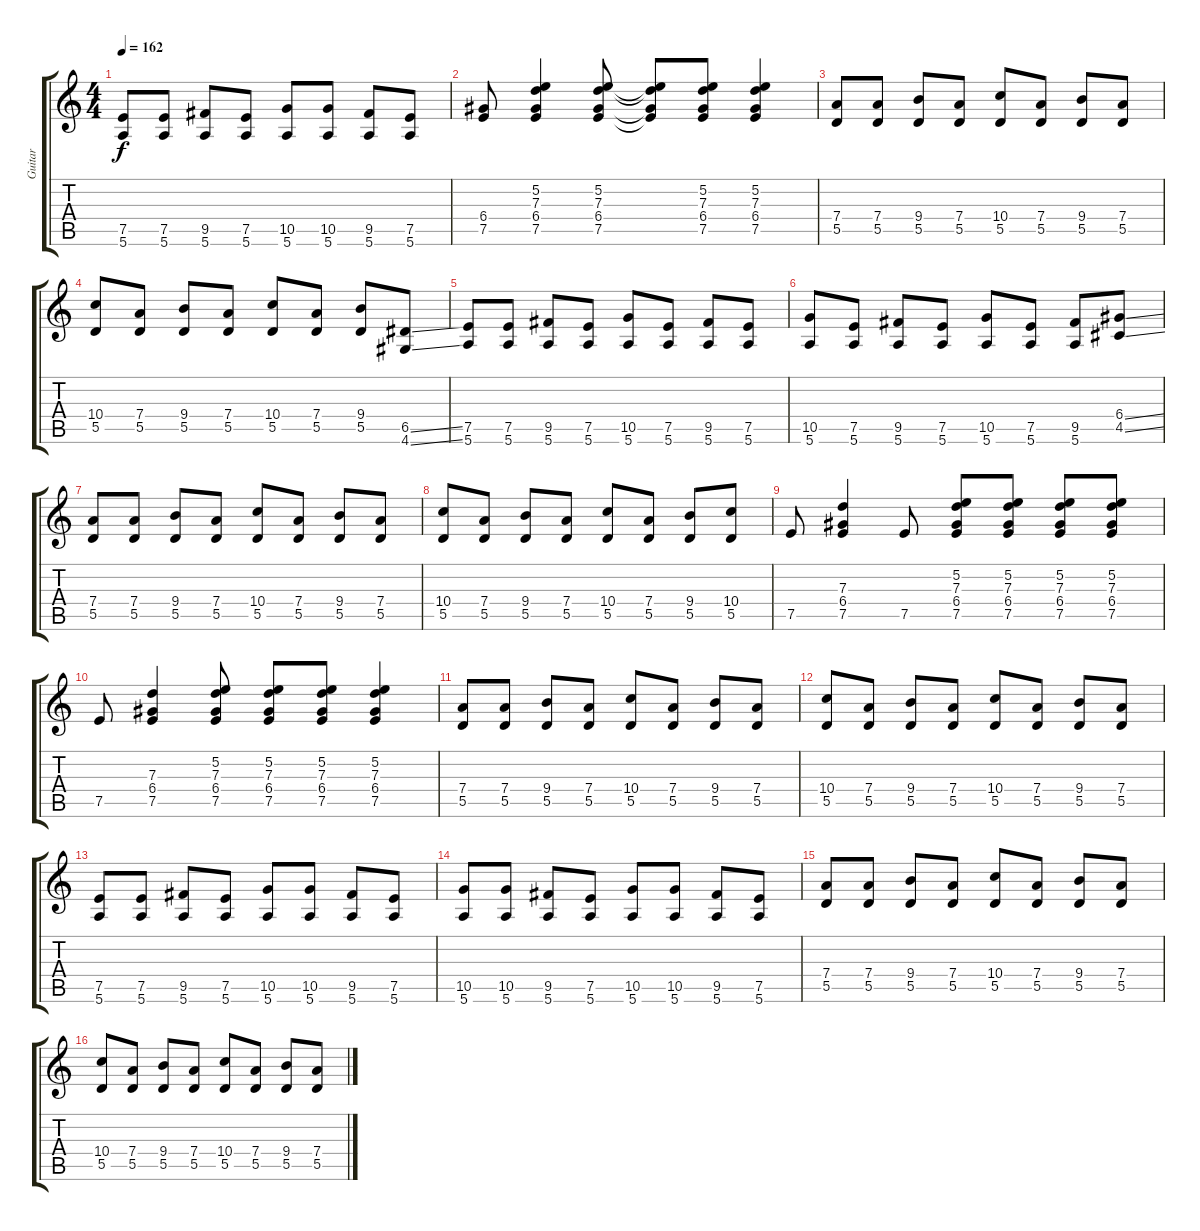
\track ("Guitar" "Guitar") {instrument overdrivenguitar}
\staff {score tabs}
\tuning (E4 B3 G3 D3 A2 E2) {hide}
\ts (4 4)
\tempo 162
\clef g2
\ks c
(7.5 5.6).8{dy f} (7.5 5.6).8 (9.5 5.6).8 (7.5 5.6).8 (10.5 5.6).8 (10.5 5.6).8 (9.5 5.6).8 (7.5 5.6).8 |
(6.4 7.5).8 (5.2 7.3 6.4 7.5).4 (5.2 7.3 6.4 7.5).8 (5.2{t} 7.3{t} 6.4{t} 7.5{t}).8 (5.2 7.3 6.4 7.5).8 (5.2 7.3 6.4 7.5).4 |
(7.4 5.5).8 (7.4 5.5).8 (9.4 5.5).8 (7.4 5.5).8 (10.4 5.5).8 (7.4 5.5).8 (9.4 5.5).8 (7.4 5.5).8 |
(10.4 5.5).8 (7.4 5.5).8 (9.4 5.5).8 (7.4 5.5).8 (10.4 5.5).8 (7.4 5.5).8 (9.4 5.5).8 (6.5{ss} 4.6{ss}).8 |
(7.5 5.6).8 (7.5 5.6).8 (9.5 5.6).8 (7.5 5.6).8 (10.5 5.6).8 (7.5 5.6).8 (9.5 5.6).8 (7.5 5.6).8 |
(10.5 5.6).8 (7.5 5.6).8 (9.5 5.6).8 (7.5 5.6).8 (10.5 5.6).8 (7.5 5.6).8 (9.5 5.6).8 (6.4{ss} 4.5{ss}).8 |
(7.4 5.5).8 (7.4 5.5).8 (9.4 5.5).8 (7.4 5.5).8 (10.4 5.5).8 (7.4 5.5).8 (9.4 5.5).8 (7.4 5.5).8 |
(10.4 5.5).8 (7.4 5.5).8 (9.4 5.5).8 (7.4 5.5).8 (10.4 5.5).8 (7.4 5.5).8 (9.4 5.5).8 (10.4 5.5).8 |
7.5.8 (7.3 6.4 7.5).4 7.5.8 (5.2 7.3 6.4 7.5).8 (5.2 7.3 6.4 7.5).8 (5.2 7.3 6.4 7.5).8 (5.2 7.3 6.4 7.5).8 |
7.5.8 (7.3 6.4 7.5).4 (5.2 7.3 6.4 7.5).8 (5.2 7.3 6.4 7.5).8 (5.2 7.3 6.4 7.5).8 (5.2 7.3 6.4 7.5).4 |
(7.4 5.5).8 (7.4 5.5).8 (9.4 5.5).8 (7.4 5.5).8 (10.4 5.5).8 (7.4 5.5).8 (9.4 5.5).8 (7.4 5.5).8 |
(10.4 5.5).8 (7.4 5.5).8 (9.4 5.5).8 (7.4 5.5).8 (10.4 5.5).8 (7.4 5.5).8 (9.4 5.5).8 (7.4 5.5).8 |
(7.5 5.6).8 (7.5 5.6).8 (9.5 5.6).8 (7.5 5.6).8 (10.5 5.6).8 (10.5 5.6).8 (9.5 5.6).8 (7.5 5.6).8 |
(10.5 5.6).8 (10.5 5.6).8 (9.5 5.6).8 (7.5 5.6).8 (10.5 5.6).8 (10.5 5.6).8 (9.5 5.6).8 (7.5 5.6).8 |
(7.4 5.5).8 (7.4 5.5).8 (9.4 5.5).8 (7.4 5.5).8 (10.4 5.5).8 (7.4 5.5).8 (9.4 5.5).8 (7.4 5.5).8 |
(10.4 5.5).8 (7.4 5.5).8 (9.4 5.5).8 (7.4 5.5).8 (10.4 5.5).8 (7.4 5.5).8 (9.4 5.5).8 (7.4 5.5).8
